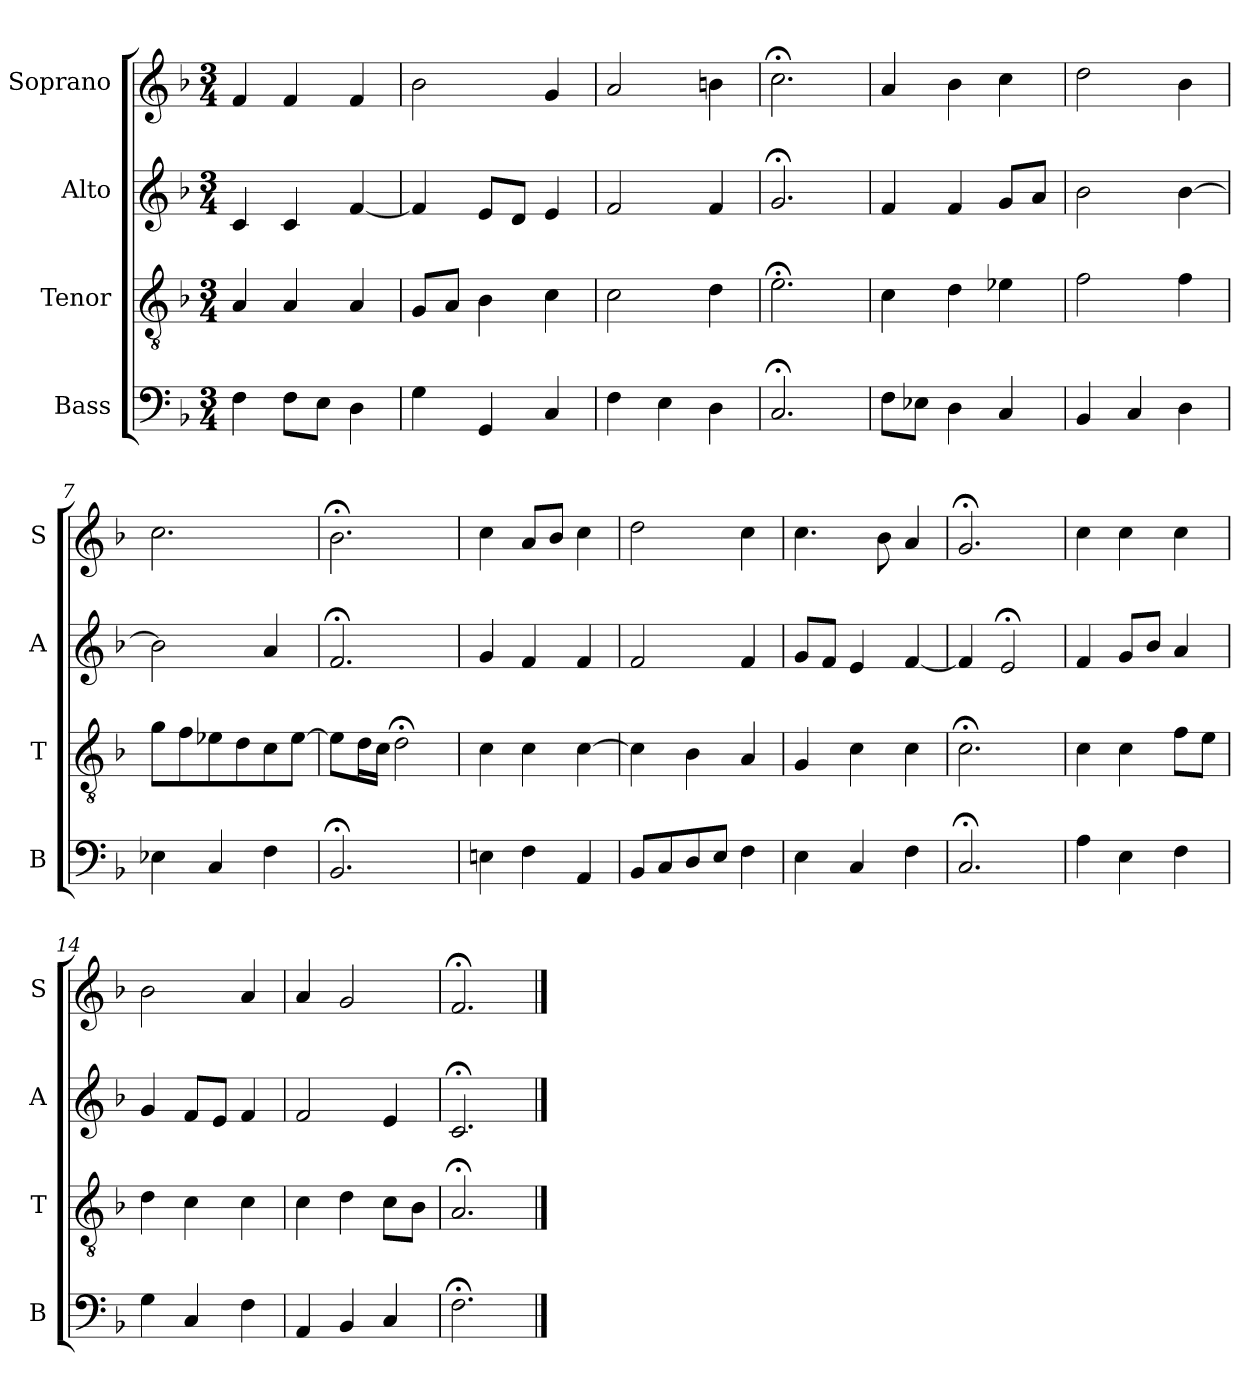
**kern	**kern	**kern	**kern
*part4	*part3	*part2	*part1
*staff4	*staff3	*staff2	*staff1
*I"Bass	*I"Tenor	*I"Alto	*I"Soprano
*I'B	*I'T	*I'A	*I'S
*clefF4	*clefGv2	*clefG2	*clefG2
*k[b-]	*k[b-]	*k[b-]	*k[b-]
*F:	*F:	*F:	*F:
*M3/4	*M3/4	*M3/4	*M3/4
*MM100	*MM100	*MM100	*MM100
=1	=1	=1	=1
4F	4A	4c	4f
8FL	4A	4c	4f
8EJ	.	.	.
4D	4A	[4f	4f
=2	=2	=2	=2
4G	8GL	4f]	2b-
.	8AJ	.	.
4GG	4B-	8eL	.
.	.	8dJ	.
4C	4c	4e	4g
=3	=3	=3	=3
4F	2c	2f	2a
4E	.	.	.
4D	4d	4f	4bn
=4	=4	=4	=4
2.C;<	2.e;<	2.g;<	2.cc;<
=5	=5	=5	=5
8FL	4c	4f	4a
8E-XJ	.	.	.
4D	4d	4f	4b-
4C	4e-X	8gL	4cc
.	.	8aJ	.
=6	=6	=6	=6
4BB-	2f	2b-	2dd
4C	.	.	.
4D	4f	[4b-	4b-
=7	=7	=7	=7
4E-X	8gL	2b-]	2.cc
.	8f	.	.
4C	8e-X	.	.
.	8d	.	.
4F	8c	4a	.
.	[8e-J	.	.
=8	=8	=8	=8
2.BB-;<	8e-L]	2.f;<	2.b-;<
.	16dL	.	.
.	16cJJ	.	.
.	2d;<	.	.
=9	=9	=9	=9
4En	4c	4g	4cc
4F	4c	4f	8aL
.	.	.	8b-J
4AA	[4c	4f	4cc
=10	=10	=10	=10
8BB-L	4c]	2f	2dd
8C	.	.	.
8D	4B-	.	.
8EJ	.	.	.
4F	4A	4f	4cc
=11	=11	=11	=11
4E	4G	8gL	4.cc
.	.	8fJ	.
4C	4c	4e	.
.	.	.	8b-
4F	4c	[4f	4a
=12	=12	=12	=12
2.C;<	2.c;<	4f]	2.g;<
.	.	2e;<	.
=13	=13	=13	=13
4A	4ci	4f	4cc
4Ei	4ci	8gL	4cc
.	.	8b-J	.
4Fi	8fiL	4a	4cc
.	8eJ	.	.
=14	=14	=14	=14
4G	4d	4g	2b-
4C	4c	8fL	.
.	.	8eJ	.
4F	4c	4f	4a
=15	=15	=15	=15
4AA	4c	2f	4a
4BB-	4d	.	2g
4C	8cL	4e	.
.	8B-J	.	.
=16	=16	=16	=16
2.F;<	2.A;<	2.c;<	2.f;<
==	==	==	==
*-	*-	*-	*-
